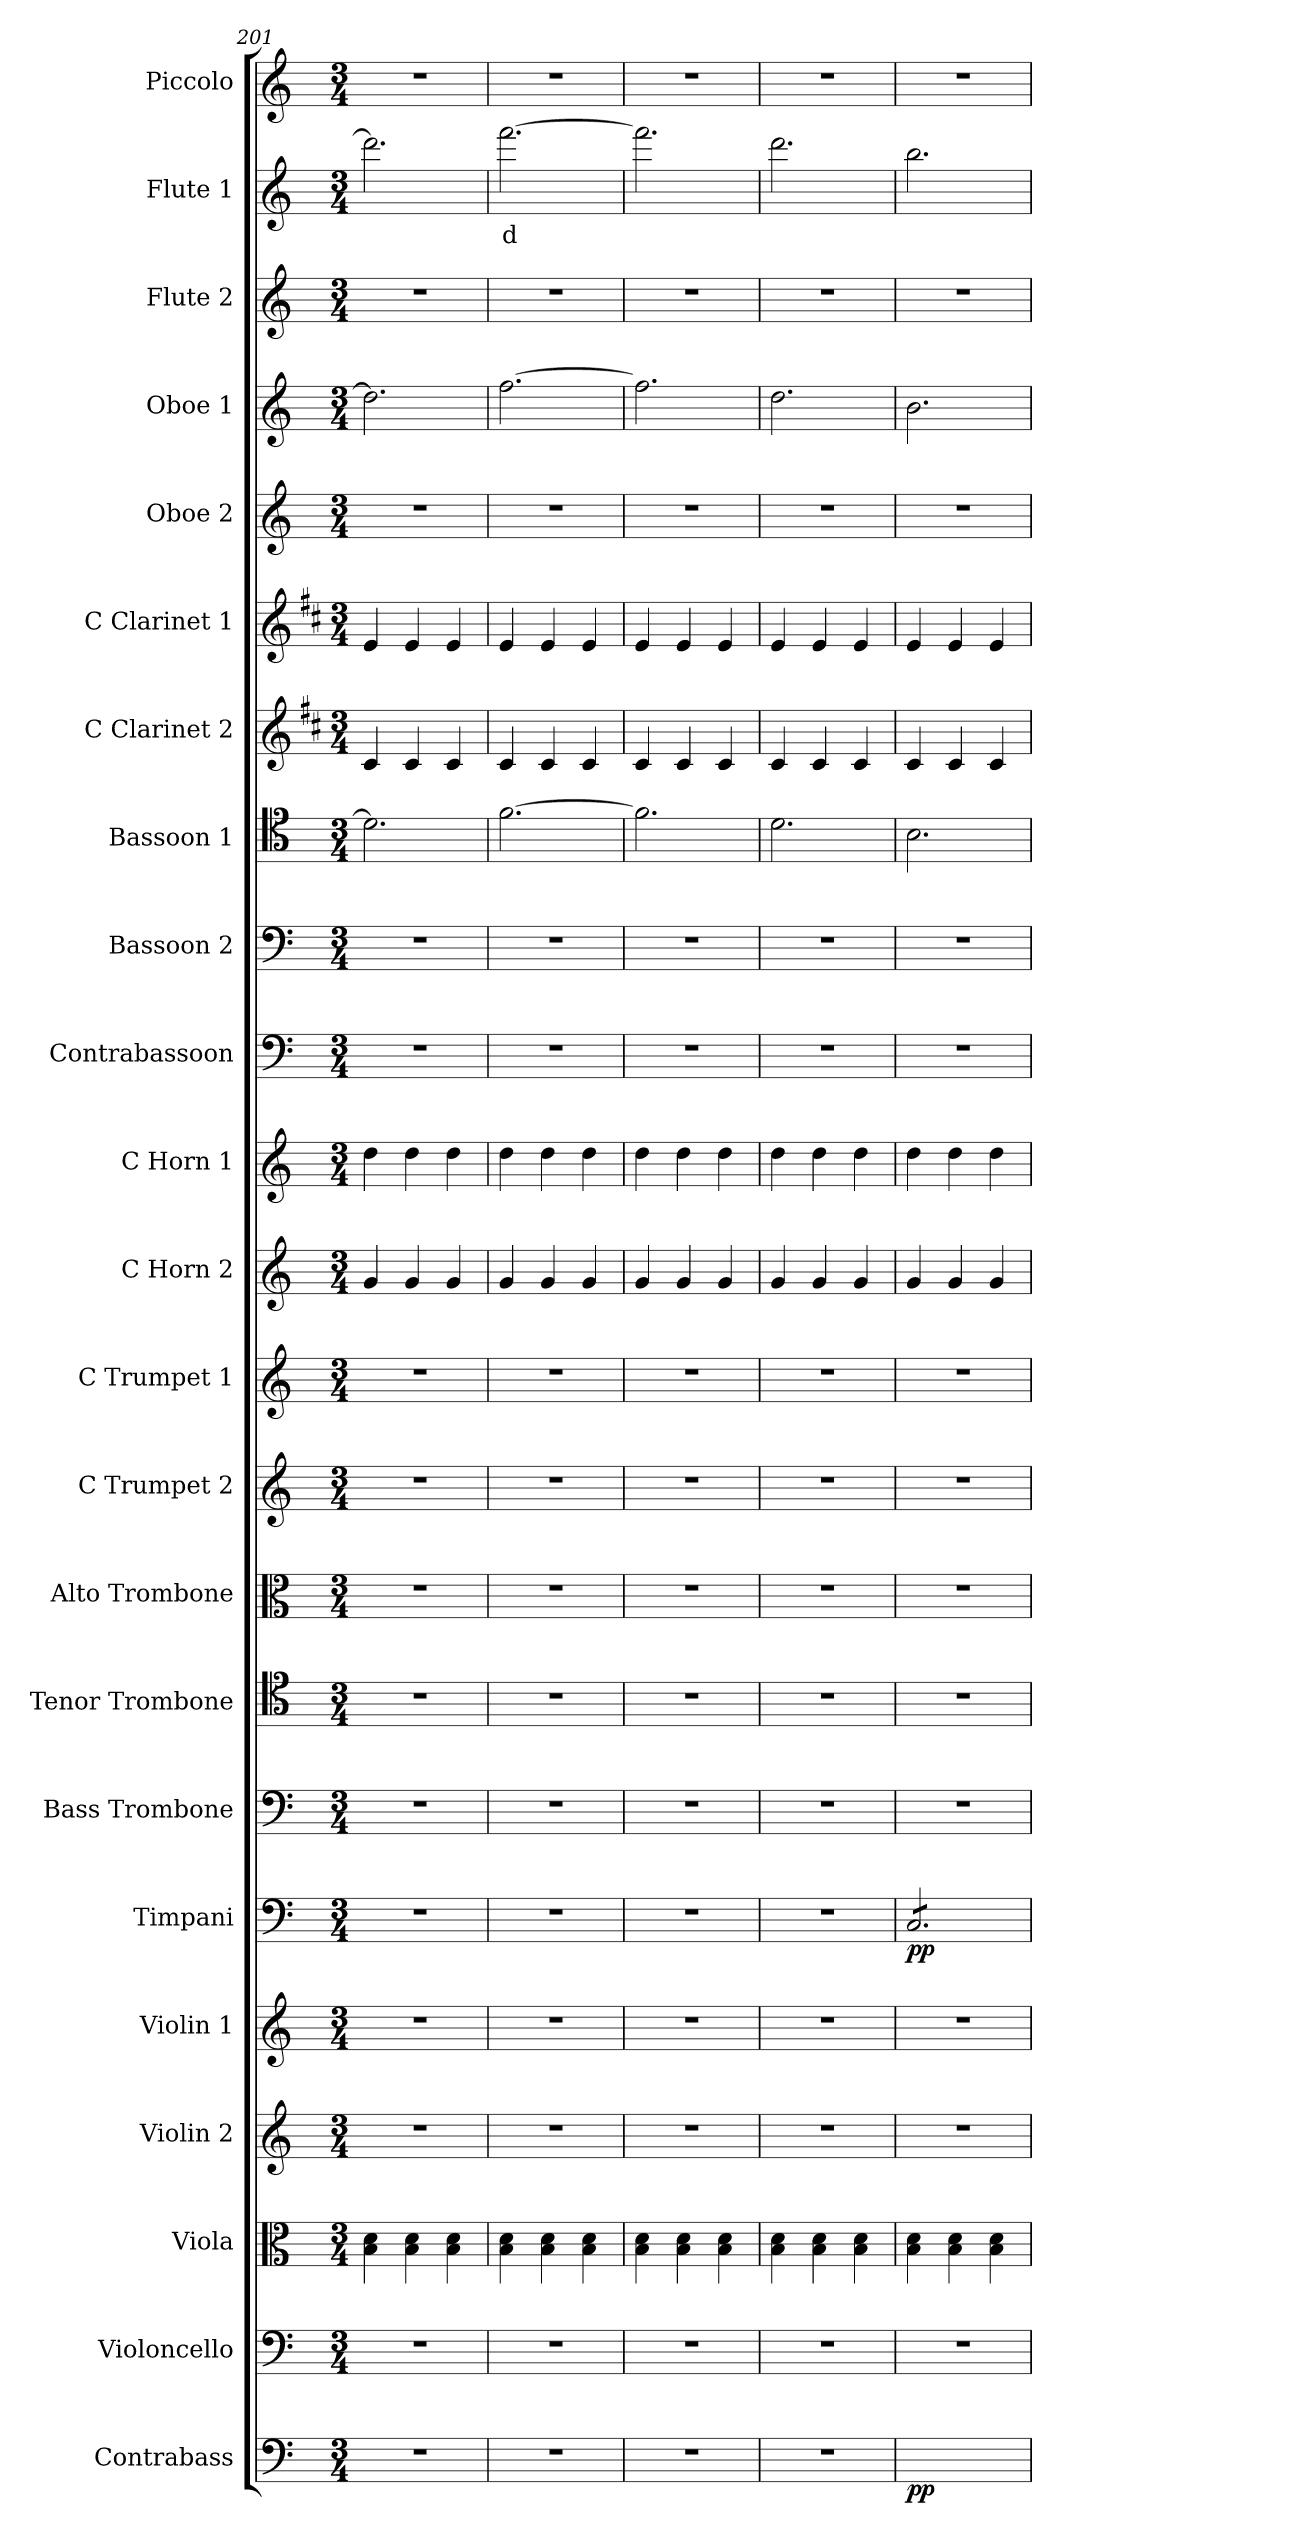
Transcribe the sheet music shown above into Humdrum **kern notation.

**kern	**dynam	**kern	**kern	**kern	**kern	**kern	**dynam	**kern	**kern	**kern	**kern	**kern	**kern	**kern	**kern	**kern	**kern	**kern	**kern	**kern	**kern	**kern	**kern	**text	**kern
*part23	*part23	*part22	*part21	*part20	*part19	*part18	*part18	*part17	*part16	*part15	*part14	*part13	*part12	*part11	*part10	*part9	*part8	*part7	*part6	*part5	*part4	*part3	*part2	*part2	*part1
*staff23	*staff23	*staff22	*staff21	*staff20	*staff19	*staff18	*staff18	*staff17	*staff16	*staff15	*staff14	*staff13	*staff12	*staff11	*staff10	*staff9	*staff8	*staff7	*staff6	*staff5	*staff4	*staff3	*staff2	*staff2	*staff1
*I"Contrabass	*	*I"Violoncello	*I"Viola	*I"Violin 2	*I"Violin 1	*I"Timpani	*	*I"Bass Trombone	*I"Tenor Trombone	*I"Alto Trombone	*I"C Trumpet 2	*I"C Trumpet 1	*I"C Horn 2	*I"C Horn 1	*I"Contrabassoon	*I"Bassoon 2	*I"Bassoon 1	*I"C Clarinet 2	*I"C Clarinet 1	*I"Oboe 2	*I"Oboe 1	*I"Flute 2	*I"Flute 1	*	*I"Piccolo
*I'Cb	*	*I'Vc	*I'Vla	*I'Vln 2	*I'Vln 1	*I'Timp	*	*I'B. Tbn.	*I'T. Tbn.	*I'A. Tbn.	*I'Tpt 2	*I'Tpt 1	*I'Hn 2	*I'Hn 1	*I'Cbsn	*I'Bsn 2	*I'Bsn 1	*I'Cl 2	*I'Cl 1	*I'Ob 2	*I'Ob 1	*I'Fl 2	*I'Fl 1	*	*I'Picc.
*clefF4	*	*clefF4	*clefC3	*clefG2	*clefG2	*clefF4	*	*clefF4	*clefC4	*clefC3	*clefG2	*clefG2	*clefG2	*clefG2	*clefF4	*clefF4	*clefC4	*clefG2	*clefG2	*clefG2	*clefG2	*clefG2	*clefG2	*	*clefG2
*ITrd7c12	*	*	*	*	*	*	*	*	*	*	*	*	*ITrd7c12	*ITrd7c12	*ITrd7c12	*	*	*ITrd1c2	*ITrd1c2	*	*	*	*	*	*ITrd-7c-12
*k[]	*	*k[]	*k[]	*k[]	*k[]	*k[]	*	*k[]	*k[]	*k[]	*k[]	*k[]	*k[]	*k[]	*k[]	*k[]	*k[]	*k[]	*k[]	*k[]	*k[]	*k[]	*k[]	*	*k[]
*M3/4	*	*M3/4	*M3/4	*M3/4	*M3/4	*M3/4	*	*M3/4	*M3/4	*M3/4	*M3/4	*M3/4	*M3/4	*M3/4	*M3/4	*M3/4	*M3/4	*M3/4	*M3/4	*M3/4	*M3/4	*M3/4	*M3/4	*	*M3/4
=201	=201	=201	=201	=201	=201	=201	=201	=201	=201	=201	=201	=201	=201	=201	=201	=201	=201	=201	=201	=201	=201	=201	=201	=201	=201
2.r	.	2.r	4B\ 4d\	2.r	2.r	2.r	.	2.r	2.r	2.r	2.r	2.r	4G/	4d\	2.r	2.r	2.d\]	4B/	4d/	2.r	2.dd\]	2.r	2.ddd\]	.	2.r
.	.	.	4B\ 4d\	.	.	.	.	.	.	.	.	.	4G/	4d\	.	.	.	4B/	4d/	.	.	.	.	.	.
.	.	.	4B\ 4d\	.	.	.	.	.	.	.	.	.	4G/	4d\	.	.	.	4B/	4d/	.	.	.	.	.	.
=202	=202	=202	=202	=202	=202	=202	=202	=202	=202	=202	=202	=202	=202	=202	=202	=202	=202	=202	=202	=202	=202	=202	=202	=202	=202
!	!	!	!	!	!	!	!	!	!	!	!	!	!	!	!	!	!	!	!	!	!	!	!	!LO:LY:color=#FF0000	!
2.r	.	2.r	4B\ 4d\	2.r	2.r	2.r	.	2.r	2.r	2.r	2.r	2.r	4G/	4d\	2.r	2.r	[2.f\	4B/	4d/	2.r	[2.ff\	2.r	[2.fff\	d	2.r
.	.	.	4B\ 4d\	.	.	.	.	.	.	.	.	.	4G/	4d\	.	.	.	4B/	4d/	.	.	.	.	.	.
.	.	.	4B\ 4d\	.	.	.	.	.	.	.	.	.	4G/	4d\	.	.	.	4B/	4d/	.	.	.	.	.	.
=203	=203	=203	=203	=203	=203	=203	=203	=203	=203	=203	=203	=203	=203	=203	=203	=203	=203	=203	=203	=203	=203	=203	=203	=203	=203
2.r	.	2.r	4B\ 4d\	2.r	2.r	2.r	.	2.r	2.r	2.r	2.r	2.r	4G/	4d\	2.r	2.r	2.f\]	4B/	4d/	2.r	2.ff\]	2.r	2.fff\]	.	2.r
.	.	.	4B\ 4d\	.	.	.	.	.	.	.	.	.	4G/	4d\	.	.	.	4B/	4d/	.	.	.	.	.	.
.	.	.	4B\ 4d\	.	.	.	.	.	.	.	.	.	4G/	4d\	.	.	.	4B/	4d/	.	.	.	.	.	.
=204	=204	=204	=204	=204	=204	=204	=204	=204	=204	=204	=204	=204	=204	=204	=204	=204	=204	=204	=204	=204	=204	=204	=204	=204	=204
2.r	.	2.r	4B\ 4d\	2.r	2.r	2.r	.	2.r	2.r	2.r	2.r	2.r	4G/	4d\	2.r	2.r	2.d\	4B/	4d/	2.r	2.dd\	2.r	2.ddd\	.	2.r
.	.	.	4B\ 4d\	.	.	.	.	.	.	.	.	.	4G/	4d\	.	.	.	4B/	4d/	.	.	.	.	.	.
.	.	.	4B\ 4d\	.	.	.	.	.	.	.	.	.	4G/	4d\	.	.	.	4B/	4d/	.	.	.	.	.	.
=205	=205	=205	=205	=205	=205	=205	=205	=205	=205	=205	=205	=205	=205	=205	=205	=205	=205	=205	=205	=205	=205	=205	=205	=205	=205
!	!LO:DY:b	!	!	!	!	!	!LO:DY:b	!	!	!	!	!	!	!	!	!	!	!	!	!	!	!	!	!	!
*	*	*	*	*	*	*tremolo	*	*	*	*	*	*	*	*	*	*	*	*	*	*	*	*	*	*	*
2.ryy	pp	2.r	4B\ 4d\	2.r	2.r	8C/L	pp	2.r	2.r	2.r	2.r	2.r	4G/	4d\	2.r	2.r	2.B\	4B/	4d/	2.r	2.b\	2.r	2.bb\	.	2.r
.	.	.	.	.	.	8C/	.	.	.	.	.	.	.	.	.	.	.	.	.	.	.	.	.	.	.
.	.	.	4B\ 4d\	.	.	8C/	.	.	.	.	.	.	4G/	4d\	.	.	.	4B/	4d/	.	.	.	.	.	.
.	.	.	.	.	.	8C/	.	.	.	.	.	.	.	.	.	.	.	.	.	.	.	.	.	.	.
.	.	.	4B\ 4d\	.	.	8C/	.	.	.	.	.	.	4G/	4d\	.	.	.	4B/	4d/	.	.	.	.	.	.
.	.	.	.	.	.	8C/J	.	.	.	.	.	.	.	.	.	.	.	.	.	.	.	.	.	.	.
*	*	*	*	*	*	*Xtremolo	*	*	*	*	*	*	*	*	*	*	*	*	*	*	*	*	*	*	*
=	=	=	=	=	=	=	=	=	=	=	=	=	=	=	=	=	=	=	=	=	=	=	=	=	=
*-	*-	*-	*-	*-	*-	*-	*-	*-	*-	*-	*-	*-	*-	*-	*-	*-	*-	*-	*-	*-	*-	*-	*-	*-	*-
